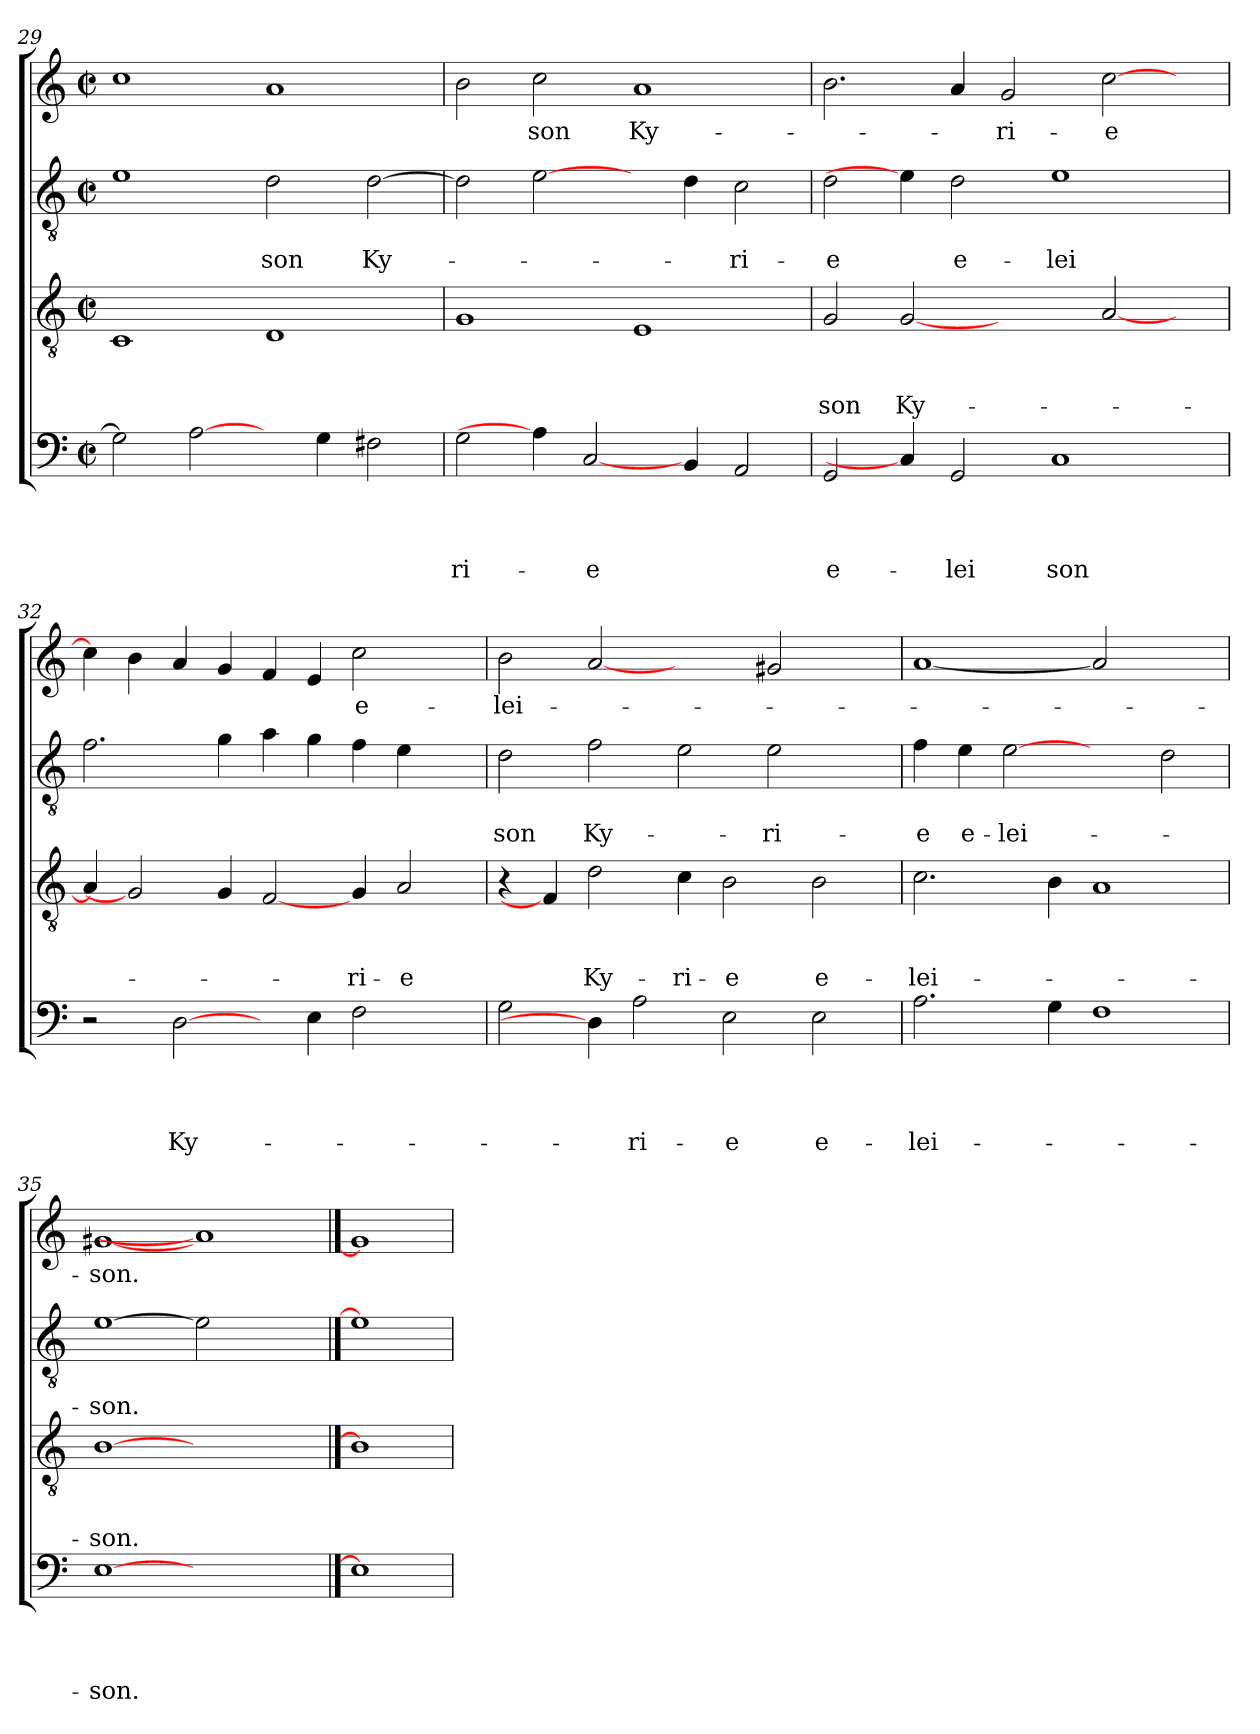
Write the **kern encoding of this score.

**kern	**text	**text	**text	**text	**kern	**text	**text	**text	**kern	**text	**text	**kern	**text
*part4	*part4	*part4	*part4	*part4	*part3	*part3	*part3	*part3	*part2	*part2	*part2	*part1	*part1
*staff4	*staff4	*staff4	*staff4	*staff4	*staff3	*staff3	*staff3	*staff3	*staff2	*staff2	*staff2	*staff1	*staff1
*clefF4	*	*	*	*	*clefGv2	*	*	*	*clefGv2	*	*	*clefG2	*
*k[]	*	*	*	*	*k[]	*	*	*	*k[]	*	*	*k[]	*
*C:	*	*	*	*	*C:	*	*	*	*C:	*	*	*C:	*
*M2/2	*	*	*	*	*M2/2	*	*	*	*M2/2	*	*	*M2/2	*
*met(c|)	*	*	*	*	*met(c|)	*	*	*	*met(c|)	*	*	*met(c|)	*
=29	=29	=29	=29	=29	=29	=29	=29	=29	=29	=29	=29	=29	=29
2G\]	.	.	.	.	1C	.	.	.	1e	.	.	1cc	.
[2A\	.	.	.	.	.	.	.	.	.	.	.	.	.
4ryy	.	.	.	.	1D	.	.	.	2d\	.	-son	1a	.
4G\	.	.	.	.	.	.	.	.	.	.	.	.	.
2F#X\	.	.	.	.	.	.	.	.	[2d\	.	Ky-	.	.
=30	=30	=30	=30	=30	=30	=30	=30	=30	=30	=30	=30	=30	=30
2G\	.	.	.	-ri-	1G	.	.	.	2d\]	.	.	2b\	.
4A\]	.	.	.	.	.	.	.	.	[2e\	.	.	2cc\	son
[2C/	.	.	.	-e	.	.	.	.	.	.	.	.	.
.	.	.	.	.	1E	.	.	.	4ryy	.	.	1a	Ky-
4BB/	.	.	.	.	.	.	.	.	4d\	.	.	.	.
2AA/	.	.	.	.	.	.	.	.	2c\	.	-ri-	.	.
!!LO:LB:g=z
=31	=31	=31	=31	=31	=31	=31	=31	=31	=31	=31	=31	=31	=31
2GG/	.	.	.	e-	2G/	.	.	-son	2d\	.	-e	2.b\	.
4C/]	.	.	.	.	[2G	.	.	Ky-	4e\]	.	.	.	.
2GG/	.	.	.	-lei	.	.	.	.	2d\	.	e-	4a/	.
.	.	.	.	.	2ryy	.	.	.	.	.	.	2g/	-ri-
1C	.	.	.	son	.	.	.	.	1e	.	-lei	.	.
.	.	.	.	.	[2A/	.	.	.	.	.	.	[2cc\	-e
.	.	.	.	.	4ryy	.	.	.	.	.	.	4ryy	.
=32	=32	=32	=32	=32	=32	=32	=32	=32	=32	=32	=32	=32	=32
2r	.	.	.	.	4A/]	.	.	.	2.f\	.	.	4cc\]	.
.	.	.	.	.	2G]	.	.	.	.	.	.	4b\	.
[2D\	.	.	.	Ky-	.	.	.	.	.	.	.	4a/	.
.	.	.	.	.	4G/	.	.	.	4g\	.	.	4g/	.
4ryy	.	.	.	.	[2F/	.	.	.	4a\	.	.	4f/	.
4E\	.	.	.	.	.	.	.	.	4g\	.	.	4e/	.
2F\	.	.	.	.	4G/	.	.	-ri-	4f\	.	.	2cc\	e-
.	.	.	.	.	2A/	.	.	-e	4e\	.	.	.	.
4ryy	.	.	.	.	.	.	.	.	4ryy	.	.	4ryy	.
=33	=33	=33	=33	=33	=33	=33	=33	=33	=33	=33	=33	=33	=33
2G\	.	.	.	.	4r	.	.	.	2d\	.	son	2b\	-lei-
.	.	.	.	.	4F/]	.	.	.	.	.	.	.	.
4D\]	.	.	.	.	2d\	.	.	Ky-	2f\	.	Ky-	[2a	.
2A\	.	.	.	-ri-	.	.	.	.	.	.	.	.	.
.	.	.	.	.	4c\	.	.	-ri-	2e\	.	.	2ryy	.
2E\	.	.	.	-e	2B\	.	.	-e	.	.	.	.	.
.	.	.	.	.	.	.	.	.	2e\	.	-ri-	2g#X/	.
2E\	.	.	.	e-	2B\	.	.	e-	.	.	.	.	.
.	.	.	.	.	.	.	.	.	4ryy	.	.	4ryy	.
=34	=34	=34	=34	=34	=34	=34	=34	=34	=34	=34	=34	=34	=34
2.A\	.	.	.	-lei-	2.c\	.	.	-lei-	4f\	.	-e	[1a	.
.	.	.	.	.	.	.	.	.	4e\	.	e-	.	.
.	.	.	.	.	.	.	.	.	[2e	.	-lei-	.	.
4G\	.	.	.	.	4B\	.	.	.	.	.	.	.	.
1F	.	.	.	.	1A	.	.	.	2ryy	.	.	2a]	.
.	.	.	.	.	.	.	.	.	2d\	.	.	2ryy	.
=35	=35	=35	=35	=35	=35	=35	=35	=35	=35	=35	=35	=35	=35
[1E	.	.	.	-son.	[1B	.	.	-son.	[1e	.	-son.	[1g#X	-son.
1ryy	.	.	.	.	1ryy	.	.	.	2e]	.	.	1a]	.
.	.	.	.	.	.	.	.	.	2ryy	.	.	.	.
==36	==36	==36	==36	==36	==36	==36	==36	==36	==36	==36	==36	==36	==36
1E]	.	.	.	.	1B]	.	.	.	1e]	.	.	1g#]	.
=	=	=	=	=	=	=	=	=	=	=	=	=	=
*-	*-	*-	*-	*-	*-	*-	*-	*-	*-	*-	*-	*-	*-
